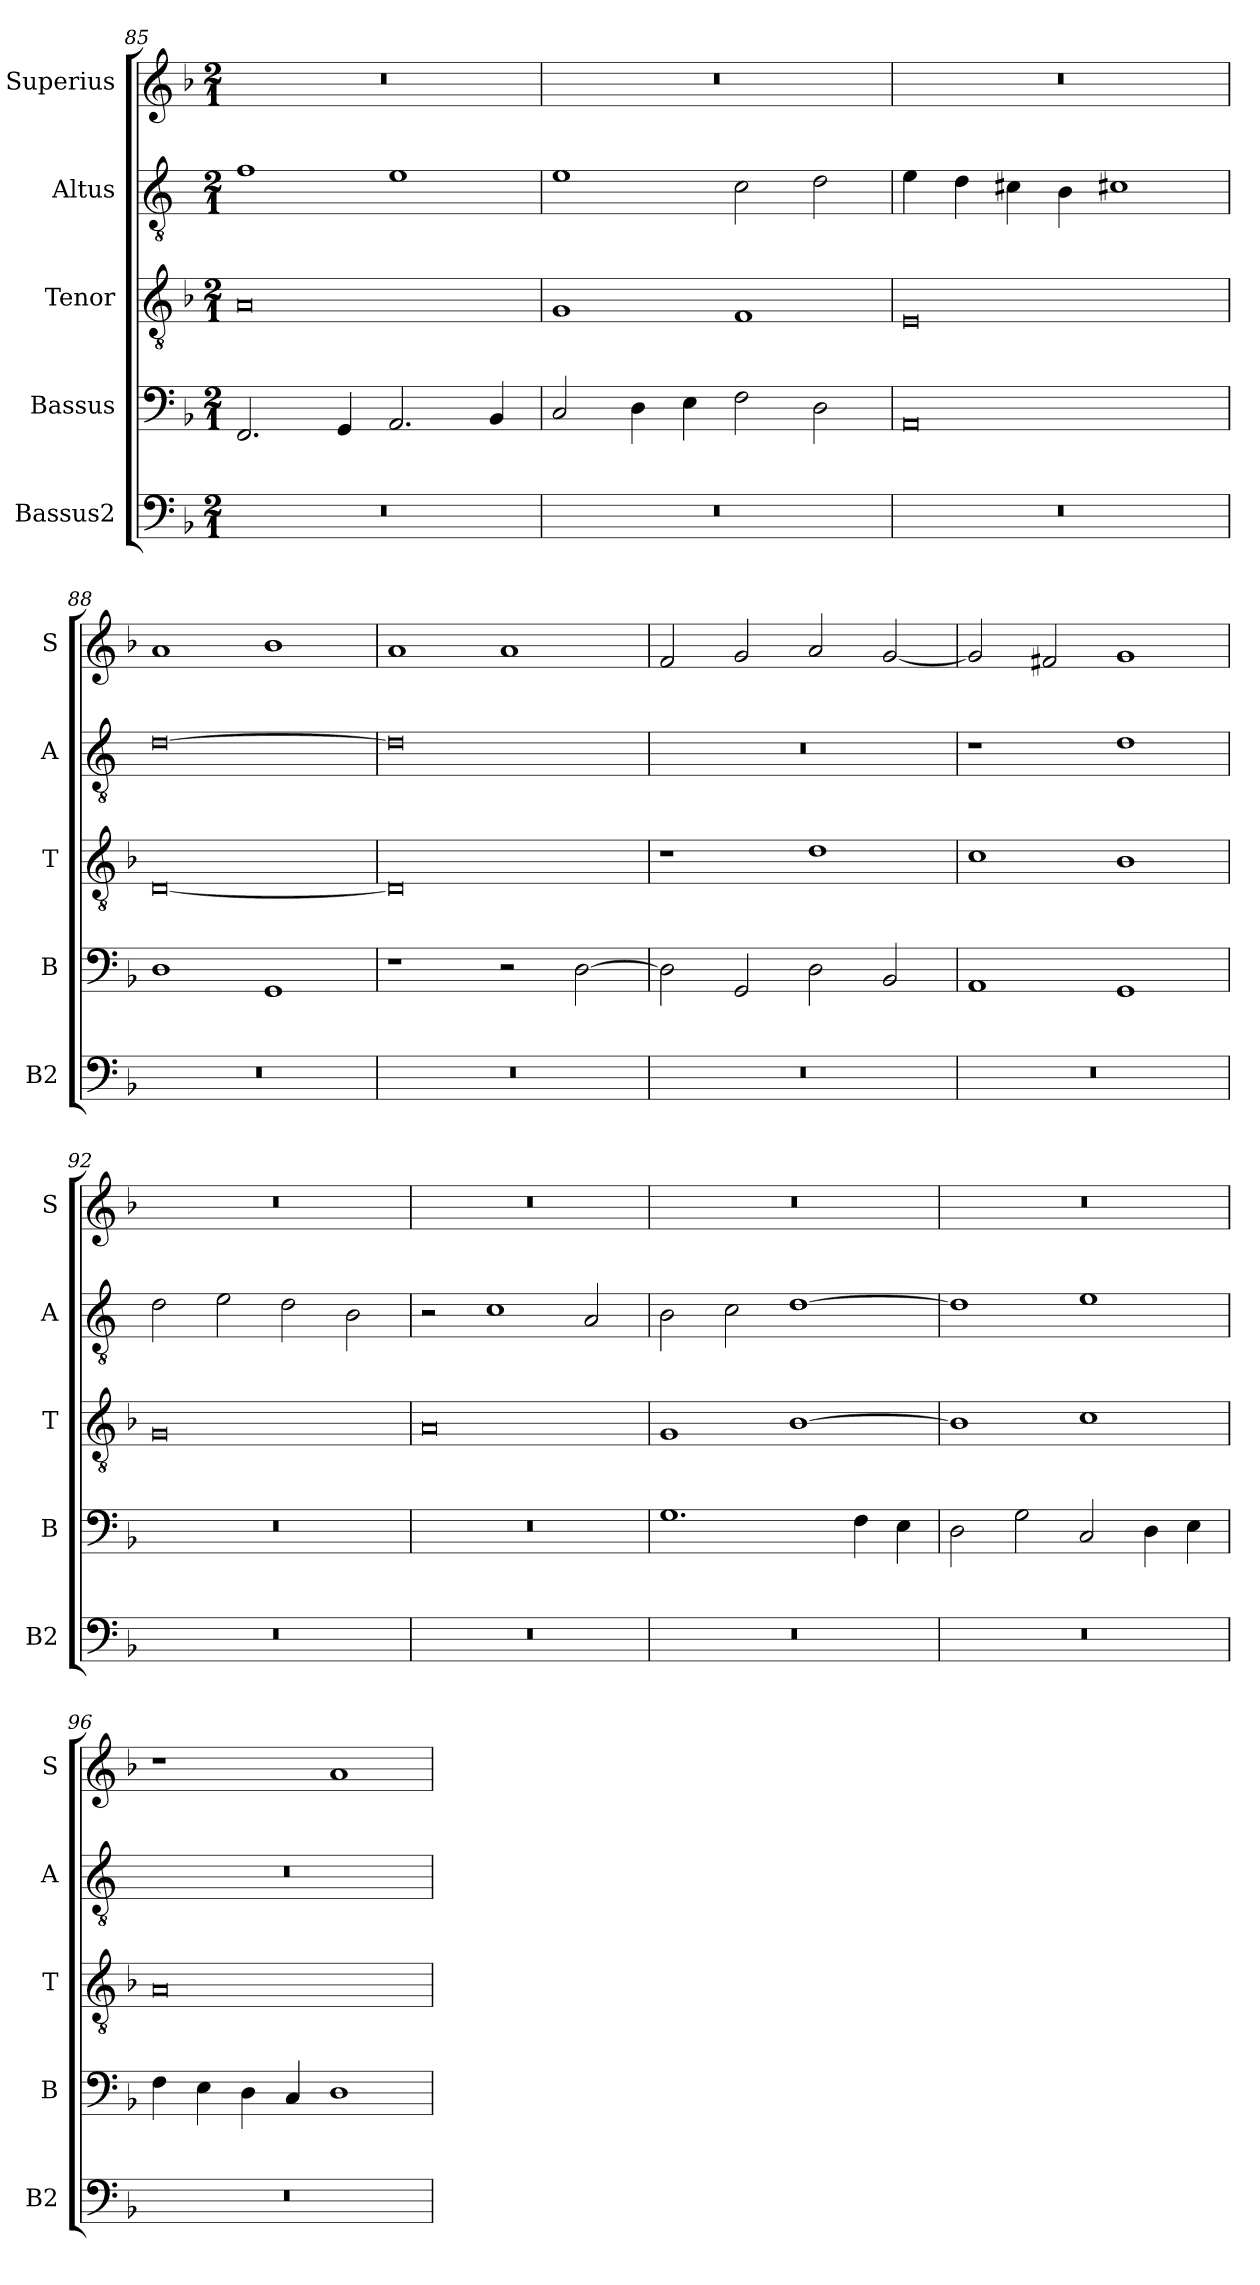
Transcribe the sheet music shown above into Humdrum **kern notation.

**kern	**kern	**kern	**kern	**kern
*part5	*part4	*part3	*part2	*part1
*staff5	*staff4	*staff3	*staff2	*staff1
*I"Bassus2	*I"Bassus	*I"Tenor	*I"Altus	*I"Superius
*I'B2	*I'B	*I'T	*I'A	*I'S
*clefF4	*clefF4	*clefGv2	*clefGv2	*clefG2
*k[b-]	*k[b-]	*k[b-]	*k[]	*k[b-]
*M2/1	*M2/1	*M2/1	*M2/1	*M2/1
=85	=85	=85	=85	=85
0r	2.FF/	0A	1f	0r
.	4GG/	.	.	.
.	2.AA/	.	1e	.
.	4BB-/	.	.	.
=86	=86	=86	=86	=86
0r	2C/	1G	1e	0r
.	4D\	.	.	.
.	4E\	.	.	.
.	2F\	1F	2c\	.
.	2D\	.	2d\	.
=87	=87	=87	=87	=87
0r	0AA	0E	4e\	0r
.	.	.	4d\	.
.	.	.	4c#X\	.
.	.	.	4B\	.
.	.	.	1c#X	.
=88	=88	=88	=88	=88
0r	1D	[0D	[0d	1a
.	1GG	.	.	1b-
=89	=89	=89	=89	=89
0r	1r	0D]	0d]	1a
.	2r	.	.	1a
.	[2D\	.	.	.
=90	=90	=90	=90	=90
0r	2D\]	1r	0r	2f/
.	2GG/	.	.	2g/
.	2D\	1d	.	2a/
.	2BB-/	.	.	[2g/
=91	=91	=91	=91	=91
0r	1AA	1c	1r	2g/]
.	.	.	.	2f#X/
.	1GG	1B-	1d	1g
=92	=92	=92	=92	=92
0r	0r	0G	2d\	0r
.	.	.	2e\	.
.	.	.	2d\	.
.	.	.	2B\	.
=93	=93	=93	=93	=93
0r	0r	0A	2r	0r
.	.	.	1c	.
.	.	.	2A/	.
=94	=94	=94	=94	=94
0r	1.G	1G	2B\	0r
.	.	.	2c\	.
.	.	[1B-	[1d	.
.	4F\	.	.	.
.	4E\	.	.	.
=95	=95	=95	=95	=95
0r	2D\	1B-]	1d]	0r
.	2G\	.	.	.
.	2C/	1c	1e	.
.	4D\	.	.	.
.	4E\	.	.	.
=96	=96	=96	=96	=96
0r	4F\	0A	0r	1r
.	4E\	.	.	.
.	4D\	.	.	.
.	4C/	.	.	.
.	1D	.	.	1a
=	=	=	=	=
*-	*-	*-	*-	*-
